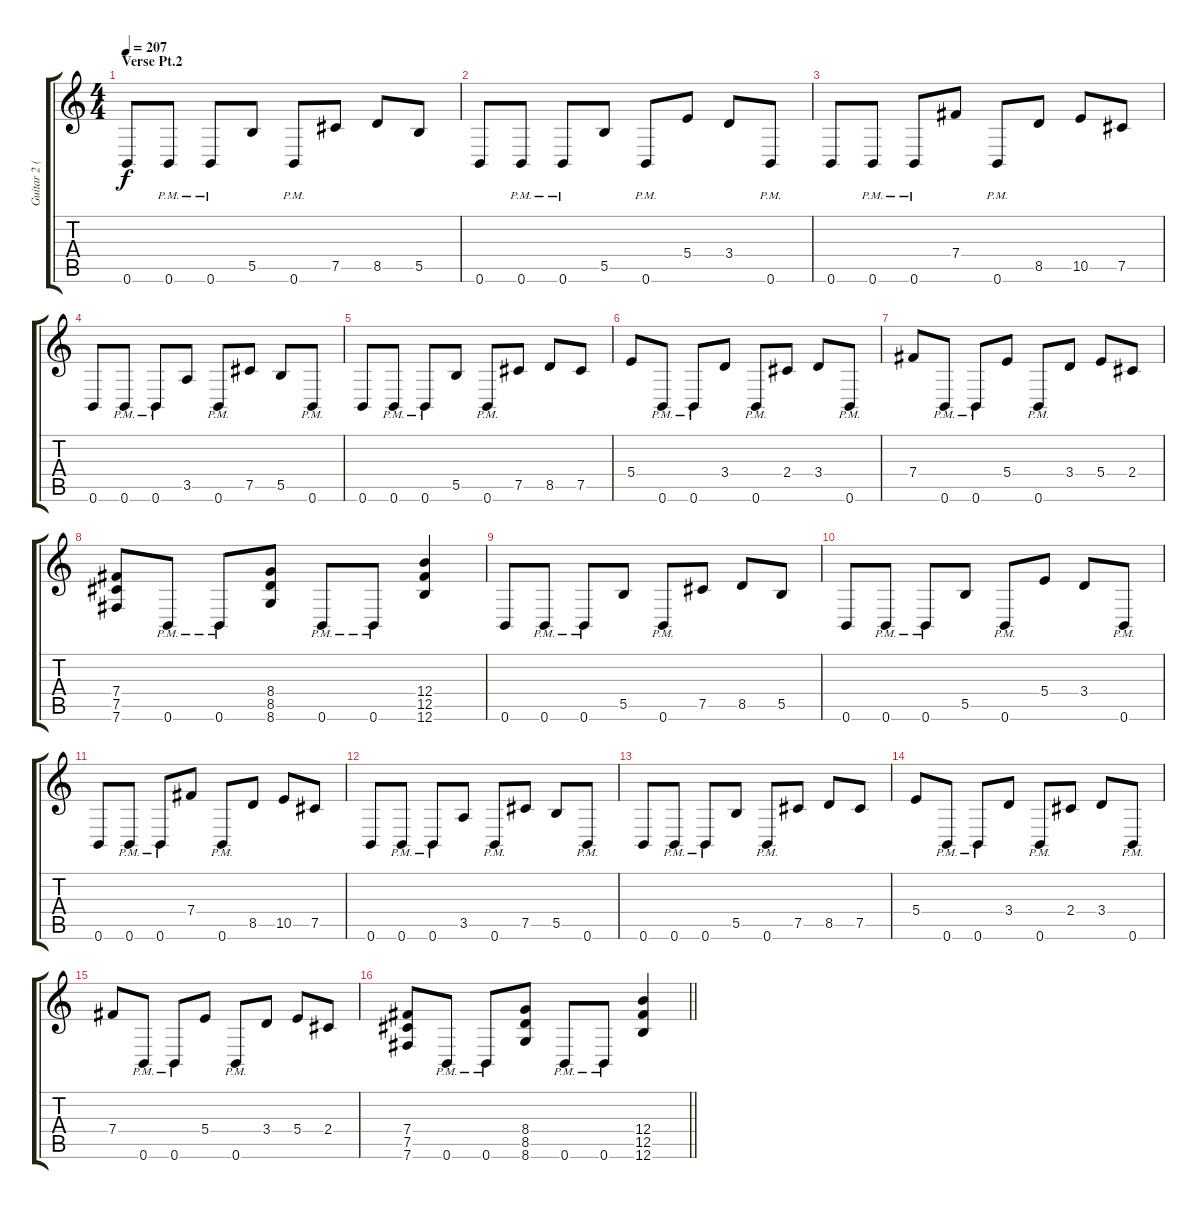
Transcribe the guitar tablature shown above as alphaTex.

\track ("Guitar 2 (Distortion)" "Guitar 2 (") {instrument distortionguitar}
\staff {score tabs}
\tuning (Db4 Ab3 E3 B2 Gb2 B1) {hide}
\ts (4 4)
\section ("" "Verse Pt.2")
\tempo 207
\clef g2
\ks c
0.6.8{dy f instrument distortionguitar} 0.6{pm}.8 0.6{pm}.8 5.5.8 0.6{pm}.8 7.5.8 8.5.8 5.5.8 |
0.6.8 0.6{pm}.8 0.6{pm}.8 5.5.8 0.6{pm}.8 5.4.8 3.4.8 0.6{pm}.8 |
0.6.8 0.6{pm}.8 0.6{pm}.8 7.4.8 0.6{pm}.8 8.5.8 10.5.8 7.5.8 |
0.6.8 0.6{pm}.8 0.6{pm}.8 3.5.8 0.6{pm}.8 7.5.8 5.5.8 0.6{pm}.8 |
0.6.8 0.6{pm}.8 0.6{pm}.8 5.5.8 0.6{pm}.8 7.5.8 8.5.8 7.5.8 |
5.4.8 0.6{pm}.8 0.6{pm}.8 3.4.8 0.6{pm}.8 2.4.8 3.4.8 0.6{pm}.8 |
7.4.8 0.6{pm}.8 0.6{pm}.8 5.4.8 0.6{pm}.8 3.4.8 5.4.8 2.4.8 |
(7.4 7.5 7.6).8 0.6{pm}.8 0.6{pm}.8 (8.4 8.5 8.6).8 0.6{pm}.8 0.6{pm}.8 (12.4 12.5 12.6).4 |
0.6.8 0.6{pm}.8 0.6{pm}.8 5.5.8 0.6{pm}.8 7.5.8 8.5.8 5.5.8 |
0.6.8 0.6{pm}.8 0.6{pm}.8 5.5.8 0.6{pm}.8 5.4.8 3.4.8 0.6{pm}.8 |
0.6.8 0.6{pm}.8 0.6{pm}.8 7.4.8 0.6{pm}.8 8.5.8 10.5.8 7.5.8 |
0.6.8 0.6{pm}.8 0.6{pm}.8 3.5.8 0.6{pm}.8 7.5.8 5.5.8 0.6{pm}.8 |
0.6.8 0.6{pm}.8 0.6{pm}.8 5.5.8 0.6{pm}.8 7.5.8 8.5.8 7.5.8 |
5.4.8 0.6{pm}.8 0.6{pm}.8 3.4.8 0.6{pm}.8 2.4.8 3.4.8 0.6{pm}.8 |
7.4.8 0.6{pm}.8 0.6{pm}.8 5.4.8 0.6{pm}.8 3.4.8 5.4.8 2.4.8 |
\barLineRight lightlight
(7.4 7.5 7.6).8 0.6{pm}.8 0.6{pm}.8 (8.4 8.5 8.6).8 0.6{pm}.8 0.6{pm}.8 (12.4 12.5 12.6).4
